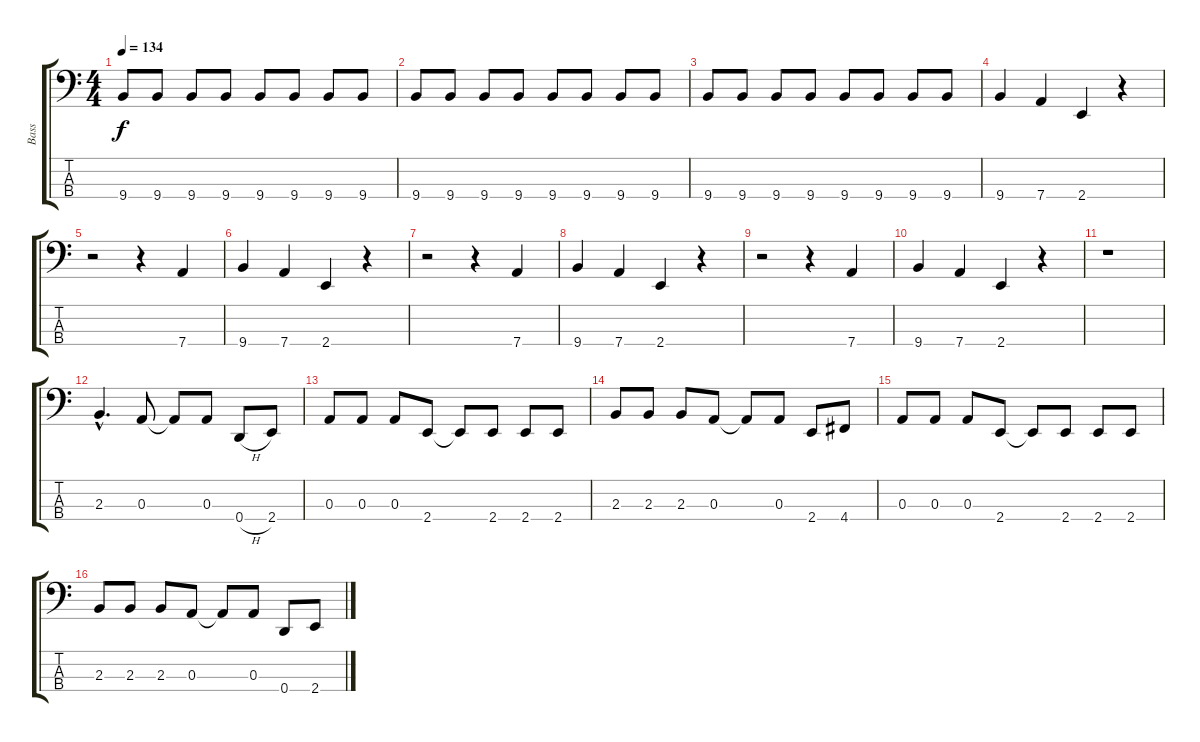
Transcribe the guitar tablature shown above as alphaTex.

\track ("Bass" "Bass") {instrument electricbassfinger}
\staff {score tabs}
\tuning (G2 D2 A1 D1) {hide}
\ts (4 4)
\tempo 134
\clef f4
\ks c
9.4.8{dy f} 9.4.8 9.4.8 9.4.8 9.4.8 9.4.8 9.4.8 9.4.8 |
9.4.8 9.4.8 9.4.8 9.4.8 9.4.8 9.4.8 9.4.8 9.4.8 |
9.4.8 9.4.8 9.4.8 9.4.8 9.4.8 9.4.8 9.4.8 9.4.8 |
9.4.4 7.4.4 2.4.4 r.4 |
r.2 r.4 7.4.4 |
9.4.4 7.4.4 2.4.4 r.4 |
r.2 r.4 7.4.4 |
9.4.4 7.4.4 2.4.4 r.4 |
r.2 r.4 7.4.4 |
9.4.4 7.4.4 2.4.4 r.4 |
r.1 |
2.3{hac}.4{d} 0.3.8 0.3{t}.8 0.3.8 0.4{h}.8 2.4.8 |
0.3.8 0.3.8 0.3.8 2.4.8 2.4{t}.8 2.4.8 2.4.8 2.4.8 |
2.3.8 2.3.8 2.3.8 0.3.8 0.3{t}.8 0.3.8 2.4.8 4.4.8 |
0.3.8 0.3.8 0.3.8 2.4.8 2.4{t}.8 2.4.8 2.4.8 2.4.8 |
2.3.8 2.3.8 2.3.8 0.3.8 0.3{t}.8 0.3.8 0.4.8 2.4.8
